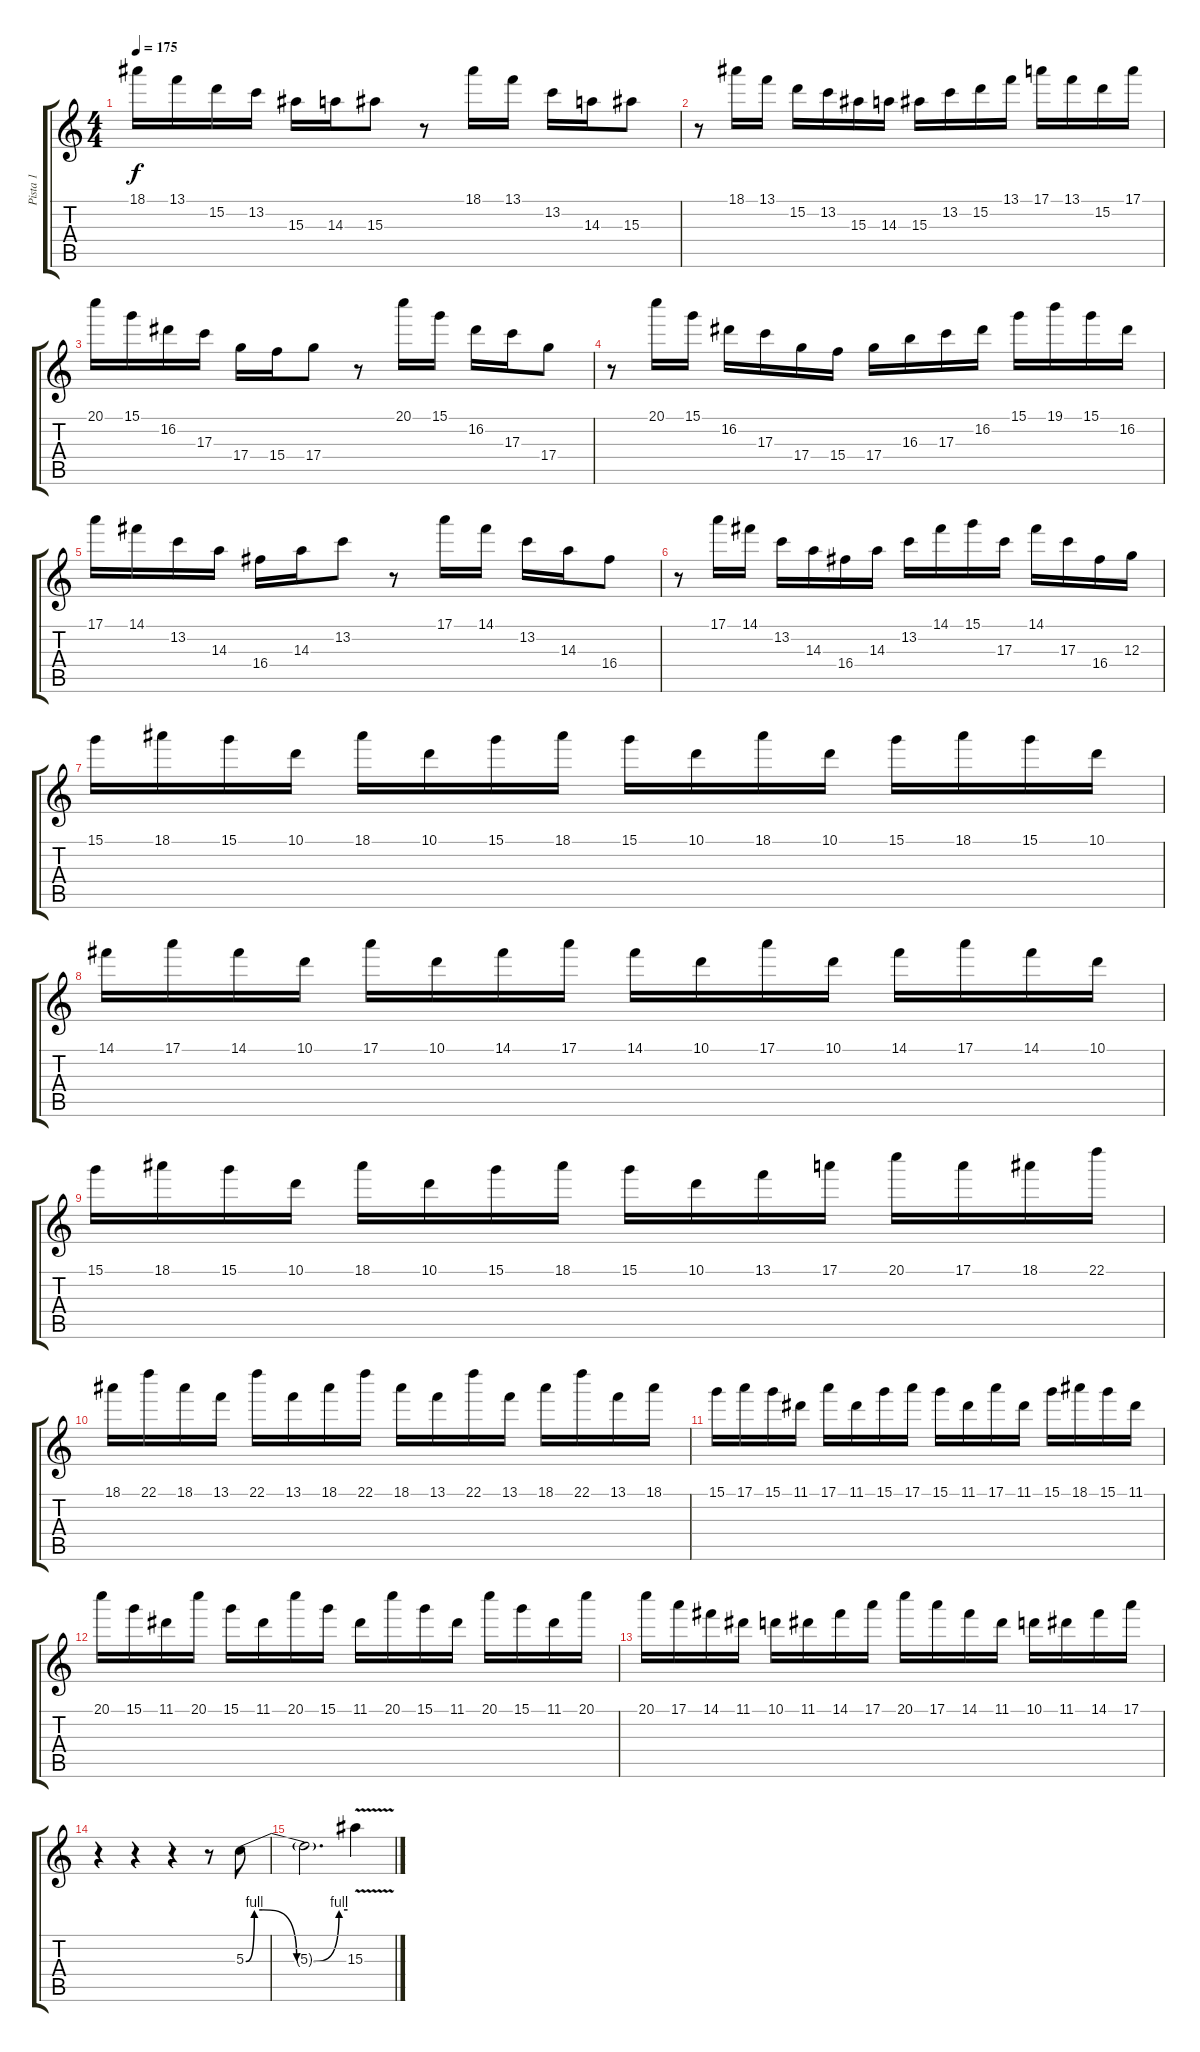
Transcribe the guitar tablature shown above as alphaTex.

\track ("Pista 1" "Pista 1") {instrument distortionguitar}
\staff {score tabs}
\tuning (E4 B3 G3 D3 A2 E2) {hide}
\ts (4 4)
\tempo 175
\clef g2
\ks c
18.1.16{dy f} 13.1.16 15.2.16 13.2.16 15.3.16 14.3.16 15.3.8 r.8 18.1.16 13.1.16 13.2.16 14.3.16 15.3.8 |
r.8 18.1.16 13.1.16 15.2.16 13.2.16 15.3.16 14.3.16 15.3.16 13.2.16 15.2.16 13.1.16 17.1.16 13.1.16 15.2.16 17.1.16 |
20.1.16 15.1.16 16.2.16 17.3.16 17.4.16 15.4.16 17.4.8 r.8 20.1.16 15.1.16 16.2.16 17.3.16 17.4.8 |
r.8 20.1.16 15.1.16 16.2.16 17.3.16 17.4.16 15.4.16 17.4.16 16.3.16 17.3.16 16.2.16 15.1.16 19.1.16 15.1.16 16.2.16 |
17.1.16 14.1.16 13.2.16 14.3.16 16.4.16 14.3.16 13.2.8 r.8 17.1.16 14.1.16 13.2.16 14.3.16 16.4.8 |
r.8 17.1.16 14.1.16 13.2.16 14.3.16 16.4.16 14.3.16 13.2.16 14.1.16 15.1.16 17.3.16 14.1.16 17.3.16 16.4.16 12.3.16 |
15.1.16 18.1.16 15.1.16 10.1.16 18.1.16 10.1.16 15.1.16 18.1.16 15.1.16 10.1.16 18.1.16 10.1.16 15.1.16 18.1.16 15.1.16 10.1.16 |
14.1.16 17.1.16 14.1.16 10.1.16 17.1.16 10.1.16 14.1.16 17.1.16 14.1.16 10.1.16 17.1.16 10.1.16 14.1.16 17.1.16 14.1.16 10.1.16 |
15.1.16 18.1.16 15.1.16 10.1.16 18.1.16 10.1.16 15.1.16 18.1.16 15.1.16 10.1.16 13.1.16 17.1.16 20.1.16 17.1.16 18.1.16 22.1.16 |
18.1.16 22.1.16 18.1.16 13.1.16 22.1.16 13.1.16 18.1.16 22.1.16 18.1.16 13.1.16 22.1.16 13.1.16 18.1.16 22.1.16 13.1.16 18.1.16 |
15.1.16 17.1.16 15.1.16 11.1.16 17.1.16 11.1.16 15.1.16 17.1.16 15.1.16 11.1.16 17.1.16 11.1.16 15.1.16 18.1.16 15.1.16 11.1.16 |
20.1.16 15.1.16 11.1.16 20.1.16 15.1.16 11.1.16 20.1.16 15.1.16 11.1.16 20.1.16 15.1.16 11.1.16 20.1.16 15.1.16 11.1.16 20.1.16 |
20.1.16 17.1.16 14.1.16 11.1.16 10.1.16 11.1.16 14.1.16 17.1.16 20.1.16 17.1.16 14.1.16 11.1.16 10.1.16 11.1.16 14.1.16 17.1.16 |
r.4 r.4 r.4 r.8 5.3{be (custom 0 0 5 4 10 4 30 0 40 0 55 4 60 4)}.8 |
5.3{t}.2{d} 15.3{v}.4
